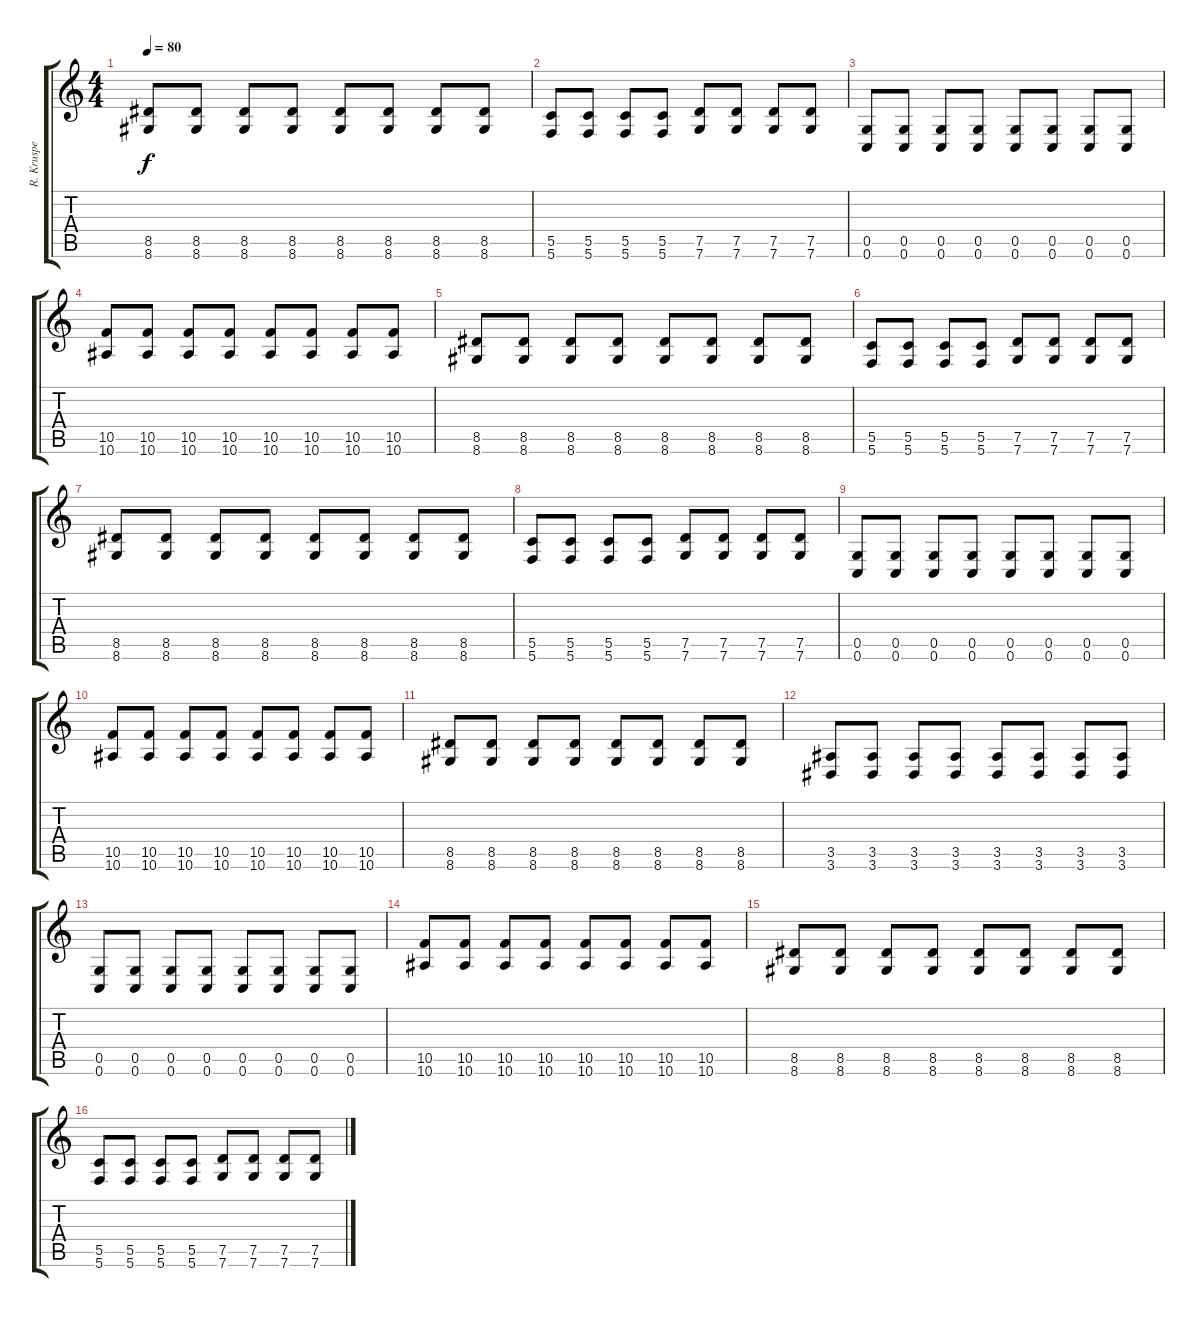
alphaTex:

\track ("R. Kruspe" "R. Kruspe") {instrument electricguitarmuted}
\staff {score tabs}
\tuning (D4 A3 F3 C3 G2 C2) {hide}
\ts (4 4)
\tempo 80
\clef g2
\ks c
(8.5 8.6).8{dy f} (8.5 8.6).8 (8.5 8.6).8 (8.5 8.6).8 (8.5 8.6).8 (8.5 8.6).8 (8.5 8.6).8 (8.5 8.6).8 |
(5.5 5.6).8 (5.5 5.6).8 (5.5 5.6).8 (5.5 5.6).8 (7.5 7.6).8 (7.5 7.6).8 (7.5 7.6).8 (7.5 7.6).8 |
(0.5 0.6).8 (0.5 0.6).8 (0.5 0.6).8 (0.5 0.6).8 (0.5 0.6).8 (0.5 0.6).8 (0.5 0.6).8 (0.5 0.6).8 |
(10.5 10.6).8 (10.5 10.6).8 (10.5 10.6).8 (10.5 10.6).8 (10.5 10.6).8 (10.5 10.6).8 (10.5 10.6).8 (10.5 10.6).8 |
(8.5 8.6).8 (8.5 8.6).8 (8.5 8.6).8 (8.5 8.6).8 (8.5 8.6).8 (8.5 8.6).8 (8.5 8.6).8 (8.5 8.6).8 |
(5.5 5.6).8 (5.5 5.6).8 (5.5 5.6).8 (5.5 5.6).8 (7.5 7.6).8 (7.5 7.6).8 (7.5 7.6).8 (7.5 7.6).8 |
(8.5 8.6).8 (8.5 8.6).8 (8.5 8.6).8 (8.5 8.6).8 (8.5 8.6).8 (8.5 8.6).8 (8.5 8.6).8 (8.5 8.6).8 |
(5.5 5.6).8 (5.5 5.6).8 (5.5 5.6).8 (5.5 5.6).8 (7.5 7.6).8 (7.5 7.6).8 (7.5 7.6).8 (7.5 7.6).8 |
(0.5 0.6).8 (0.5 0.6).8 (0.5 0.6).8 (0.5 0.6).8 (0.5 0.6).8 (0.5 0.6).8 (0.5 0.6).8 (0.5 0.6).8 |
(10.5 10.6).8 (10.5 10.6).8 (10.5 10.6).8 (10.5 10.6).8 (10.5 10.6).8 (10.5 10.6).8 (10.5 10.6).8 (10.5 10.6).8 |
(8.5 8.6).8 (8.5 8.6).8 (8.5 8.6).8 (8.5 8.6).8 (8.5 8.6).8 (8.5 8.6).8 (8.5 8.6).8 (8.5 8.6).8 |
(3.5 3.6).8 (3.5 3.6).8 (3.5 3.6).8 (3.5 3.6).8 (3.5 3.6).8 (3.5 3.6).8 (3.5 3.6).8 (3.5 3.6).8 |
(0.5 0.6).8 (0.5 0.6).8 (0.5 0.6).8 (0.5 0.6).8 (0.5 0.6).8 (0.5 0.6).8 (0.5 0.6).8 (0.5 0.6).8 |
(10.5 10.6).8 (10.5 10.6).8 (10.5 10.6).8 (10.5 10.6).8 (10.5 10.6).8 (10.5 10.6).8 (10.5 10.6).8 (10.5 10.6).8 |
(8.5 8.6).8 (8.5 8.6).8 (8.5 8.6).8 (8.5 8.6).8 (8.5 8.6).8 (8.5 8.6).8 (8.5 8.6).8 (8.5 8.6).8 |
(5.5 5.6).8 (5.5 5.6).8 (5.5 5.6).8 (5.5 5.6).8 (7.5 7.6).8 (7.5 7.6).8 (7.5 7.6).8 (7.5 7.6).8
